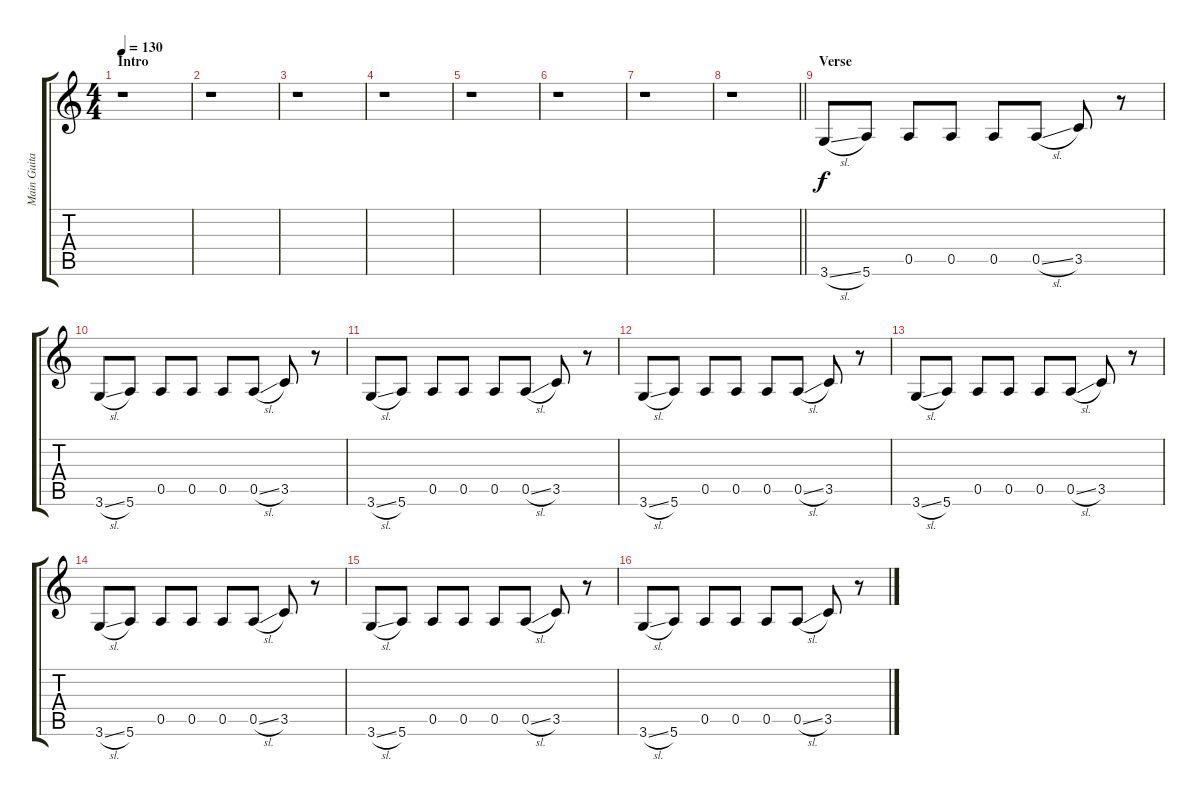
\track ("Main Guitar" "Main Guita") {instrument distortionguitar}
\staff {score tabs}
\tuning (E4 B3 G3 D3 A2 E2) {hide}
\ts (4 4)
\section ("" "Intro")
\tempo 130
\clef g2
\ks c
r.1{dy f instrument distortionguitar} |
r.1 |
r.1 |
r.1 |
r.1 |
r.1 |
r.1 |
\barLineRight lightlight
r.1 |
\section ("" "Verse")
3.6{sl}.8 5.6.8 0.5.8 0.5.8 0.5.8 0.5{sl}.8 3.5.8 r.8 |
3.6{sl}.8 5.6.8 0.5.8 0.5.8 0.5.8 0.5{sl}.8 3.5.8 r.8 |
3.6{sl}.8 5.6.8 0.5.8 0.5.8 0.5.8 0.5{sl}.8 3.5.8 r.8 |
3.6{sl}.8 5.6.8 0.5.8 0.5.8 0.5.8 0.5{sl}.8 3.5.8 r.8 |
3.6{sl}.8 5.6.8 0.5.8 0.5.8 0.5.8 0.5{sl}.8 3.5.8 r.8 |
3.6{sl}.8 5.6.8 0.5.8 0.5.8 0.5.8 0.5{sl}.8 3.5.8 r.8 |
3.6{sl}.8 5.6.8 0.5.8 0.5.8 0.5.8 0.5{sl}.8 3.5.8 r.8 |
3.6{sl}.8 5.6.8 0.5.8 0.5.8 0.5.8 0.5{sl}.8 3.5.8 r.8
